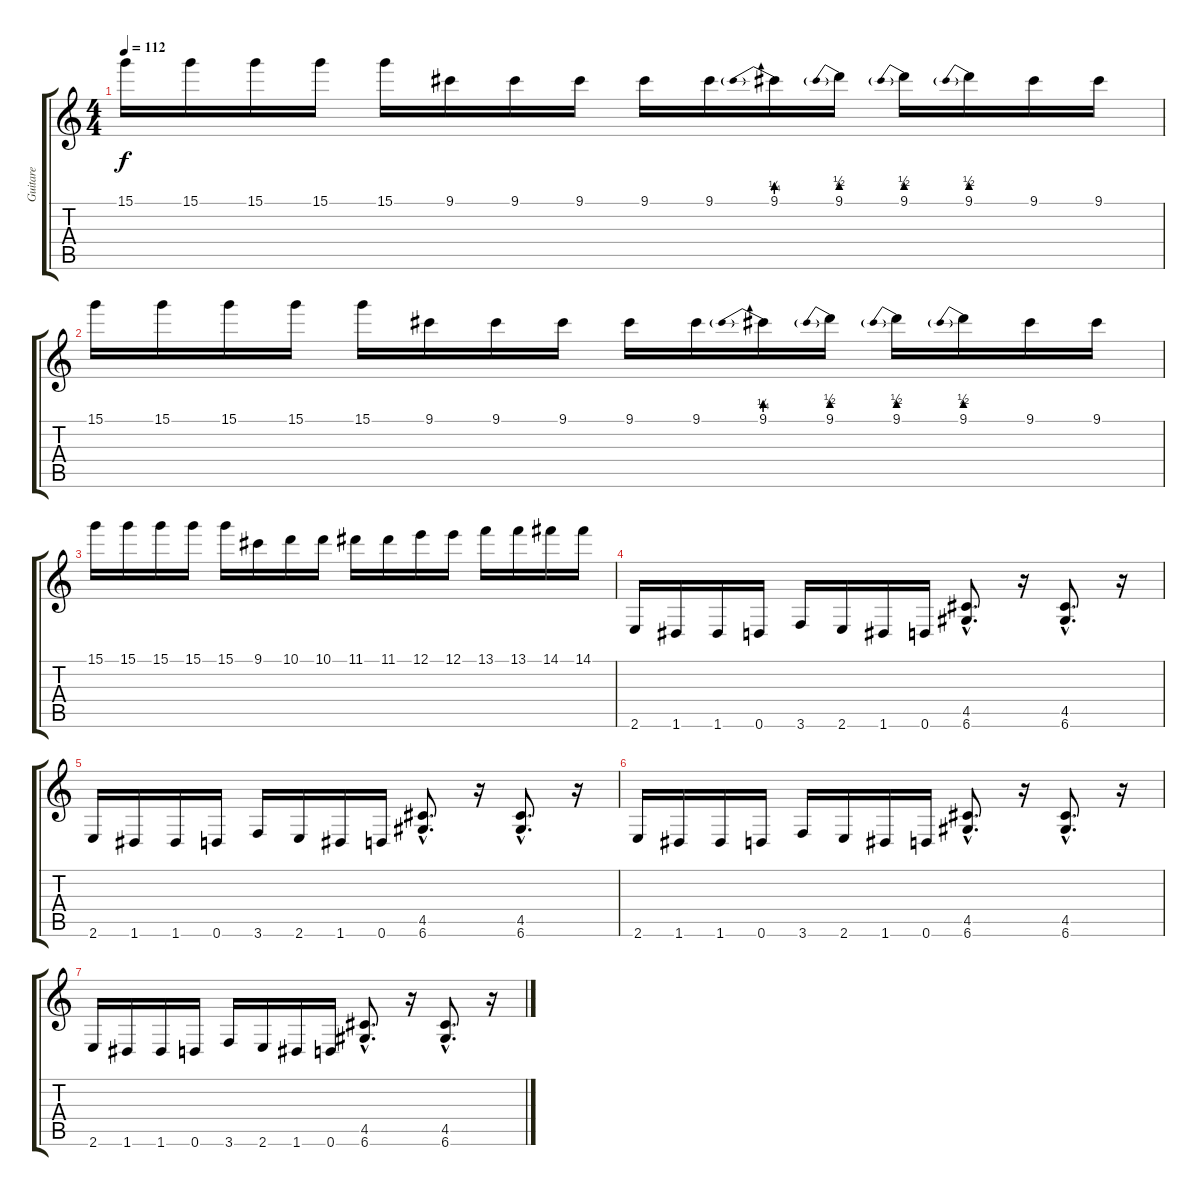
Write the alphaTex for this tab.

\track ("Guitare" "Guitare") {instrument distortionguitar}
\staff {score tabs}
\tuning (E4 B3 G3 D3 A2 D2) {hide}
\ts (4 4)
\tempo 112
\clef g2
\ks c
15.1.16{dy f volume 10} 15.1.16 15.1.16 15.1.16 15.1.16 9.1.16 9.1.16 9.1.16 9.1.16 9.1.16 9.1{be (prebend 0 1 60 1)}.16 9.1{be (prebend 0 2 60 2)}.16 9.1{be (prebend 0 2 60 2)}.16 9.1{be (prebend 0 2 60 2)}.16 9.1.16 9.1.16 |
15.1.16{volume 10} 15.1.16 15.1.16 15.1.16 15.1.16 9.1.16 9.1.16 9.1.16 9.1.16 9.1.16 9.1{be (prebend 0 1 60 1)}.16 9.1{be (prebend 0 2 60 2)}.16 9.1{be (prebend 0 2 60 2)}.16 9.1{be (prebend 0 2 60 2)}.16 9.1.16 9.1.16 |
15.1.16{volume 10} 15.1.16 15.1.16 15.1.16 15.1.16 9.1.16 10.1.16 10.1.16 11.1.16 11.1.16 12.1.16 12.1.16 13.1.16 13.1.16 14.1.16 14.1.16 |
2.6.16{volume 13} 1.6.16 1.6.16 0.6.16 3.6.16 2.6.16 1.6.16 0.6.16 (4.5{hac} 6.6{hac}).8{d} r.16 (4.5{hac} 6.6{hac}).8{d} r.16 |
2.6.16 1.6.16 1.6.16 0.6.16 3.6.16 2.6.16 1.6.16 0.6.16 (4.5{hac} 6.6{hac}).8{d} r.16 (4.5{hac} 6.6{hac}).8{d} r.16 |
2.6.16 1.6.16 1.6.16 0.6.16 3.6.16 2.6.16 1.6.16 0.6.16 (4.5{hac} 6.6{hac}).8{d} r.16 (4.5{hac} 6.6{hac}).8{d} r.16 |
2.6.16 1.6.16 1.6.16 0.6.16 3.6.16 2.6.16 1.6.16 0.6.16 (4.5{hac} 6.6{hac}).8{d} r.16 (4.5{hac} 6.6{hac}).8{d} r.16
